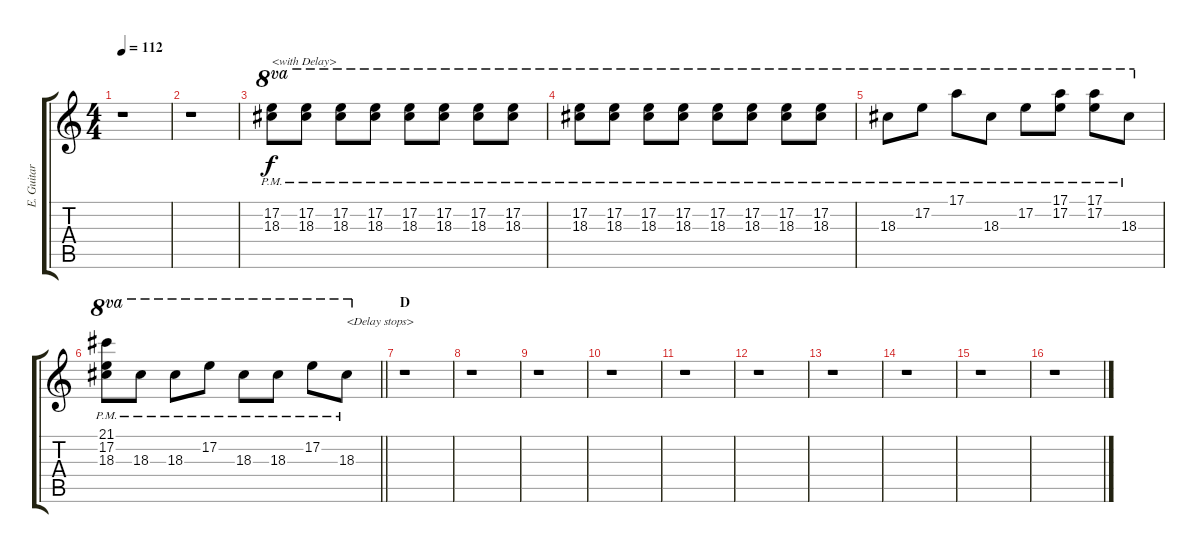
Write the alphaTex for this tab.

\track ("E. Guitar" "E. Guitar") {instrument overdrivenguitar}
\staff {score tabs}
\tuning (E4 B3 G3 D3 A2 E2) {hide}
\ts (4 4)
\tempo 112
\clef g2
\ks c
r.1{dy f} |
r.1 |
(17.2{pm} 18.3{pm}).8{ot 8va txt "<with Delay>"} (17.2{pm} 18.3{pm}).8{ot 8va} (17.2{pm} 18.3{pm}).8{ot 8va} (17.2{pm} 18.3{pm}).8{ot 8va} (17.2{pm} 18.3{pm}).8{ot 8va} (17.2{pm} 18.3{pm}).8{ot 8va} (17.2{pm} 18.3{pm}).8{ot 8va} (17.2{pm} 18.3{pm}).8{ot 8va} |
(17.2{pm} 18.3{pm}).8{ot 8va} (17.2{pm} 18.3{pm}).8{ot 8va} (17.2{pm} 18.3{pm}).8{ot 8va} (17.2{pm} 18.3{pm}).8{ot 8va} (17.2{pm} 18.3{pm}).8{ot 8va} (17.2{pm} 18.3{pm}).8{ot 8va} (17.2{pm} 18.3{pm}).8{ot 8va} (17.2{pm} 18.3{pm}).8{ot 8va} |
18.3{pm}.8{ot 8va} 17.2{pm}.8{ot 8va} 17.1{pm}.8{ot 8va} 18.3{pm}.8{ot 8va} 17.2{pm}.8{ot 8va} (17.1{pm} 17.2{pm}).8{ot 8va} (17.1{pm} 17.2{pm}).8{ot 8va} 18.3{pm}.8{ot 8va} |
\barLineRight lightlight
(21.1{pm} 17.2{pm} 18.3{pm}).8{ot 8va} 18.3{pm}.8{ot 8va} 18.3{pm}.8{ot 8va} 17.2{pm}.8{ot 8va} 18.3{pm}.8{ot 8va} 18.3{pm}.8{ot 8va} 17.2{pm}.8{ot 8va} 18.3{pm}.8{ot 8va txt "<Delay stops>"} |
\section ("" "D")
r.1 |
r.1 |
r.1 |
r.1 |
r.1 |
r.1 |
r.1 |
r.1 |
r.1 |
r.1
